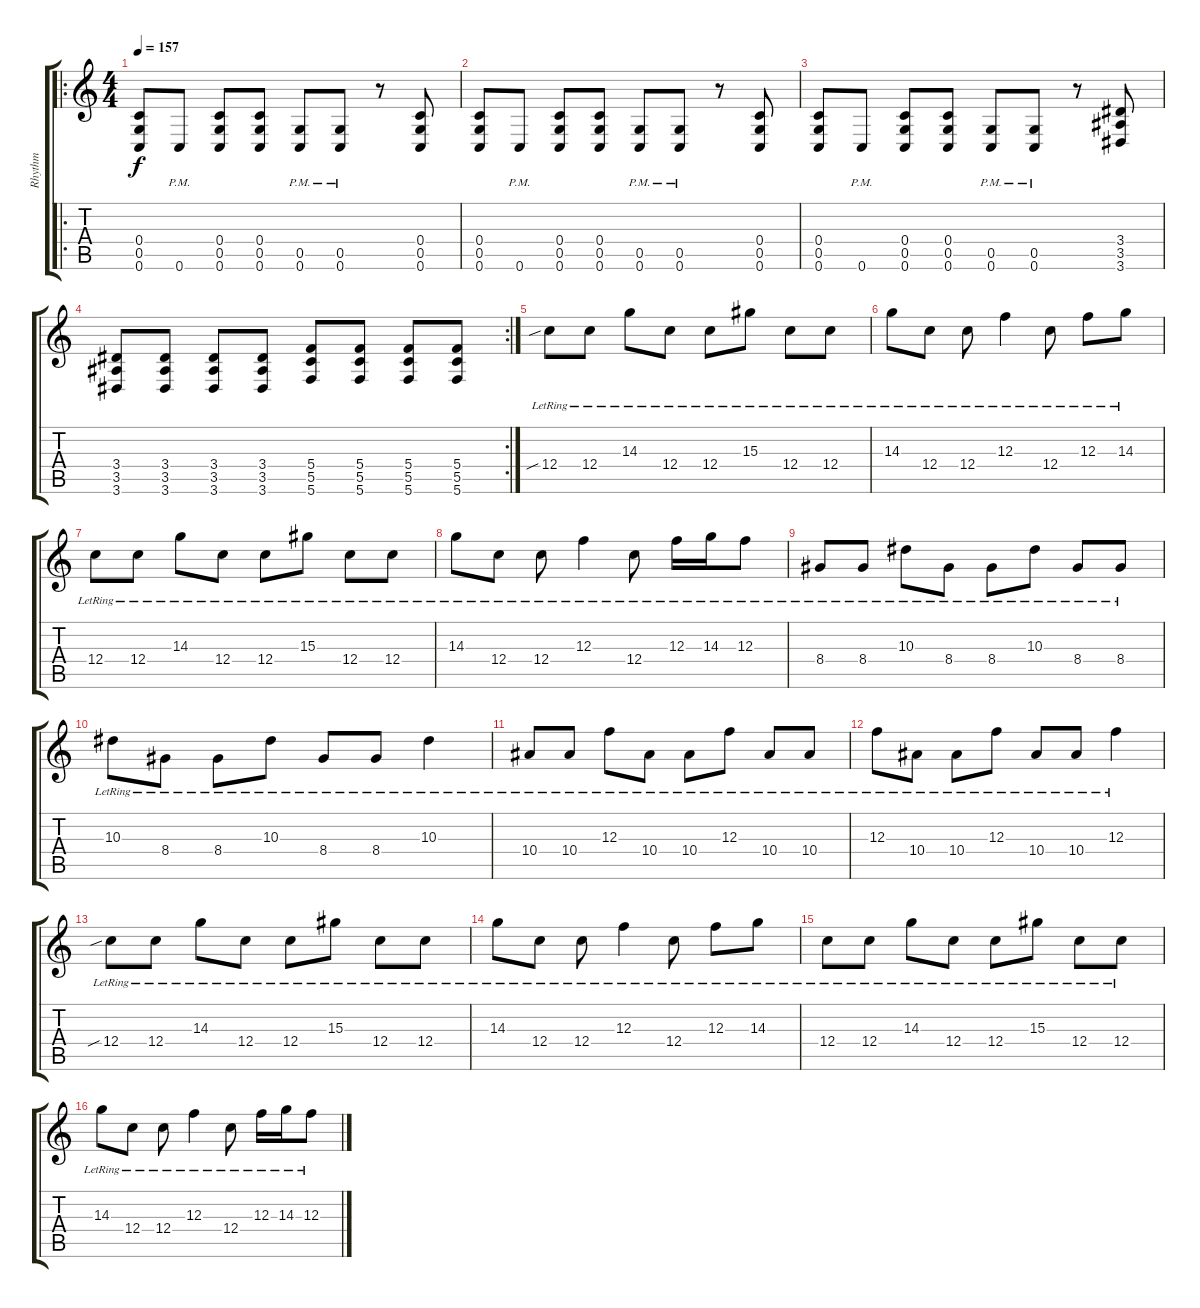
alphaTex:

\track ("Rhythm" "Rhythm") {instrument distortionguitar}
\staff {score tabs}
\tuning (D4 A3 F3 C3 G2 C2) {hide}
\ro
\ts (4 4)
\tempo 157
\clef g2
\ks c
(0.4 0.5 0.6).8{dy f} 0.6{pm}.8 (0.4 0.5 0.6).8 (0.4 0.5 0.6).8 (0.5{pm} 0.6{pm}).8 (0.5{pm} 0.6{pm}).8 r.8 (0.4 0.5 0.6).8 |
(0.4 0.5 0.6).8 0.6{pm}.8 (0.4 0.5 0.6).8 (0.4 0.5 0.6).8 (0.5{pm} 0.6{pm}).8 (0.5{pm} 0.6{pm}).8 r.8 (0.4 0.5 0.6).8 |
(0.4 0.5 0.6).8 0.6{pm}.8 (0.4 0.5 0.6).8 (0.4 0.5 0.6).8 (0.5{pm} 0.6{pm}).8 (0.5{pm} 0.6{pm}).8 r.8 (3.4 3.5 3.6).8 |
\rc 2
(3.4 3.5 3.6).8 (3.4 3.5 3.6).8 (3.4 3.5 3.6).8 (3.4 3.5 3.6).8 (5.4 5.5 5.6).8 (5.4 5.5 5.6).8 (5.4 5.5 5.6).8 (5.4 5.5 5.6).8 |
12.4{sib lr}.8 12.4{lr}.8 14.3{lr}.8 12.4{lr}.8 12.4{lr}.8 15.3{lr}.8 12.4{lr}.8 12.4{lr}.8 |
14.3{lr}.8 12.4{lr}.8 12.4{lr}.8 12.3{lr}.4 12.4{lr}.8 12.3{lr}.8 14.3{lr}.8 |
12.4{lr}.8 12.4{lr}.8 14.3{lr}.8 12.4{lr}.8 12.4{lr}.8 15.3{lr}.8 12.4{lr}.8 12.4{lr}.8 |
14.3{lr}.8 12.4{lr}.8 12.4{lr}.8 12.3{lr}.4 12.4{lr}.8 12.3{lr}.16 14.3{lr}.16 12.3{lr}.8 |
8.4{lr}.8 8.4{lr}.8 10.3{lr}.8 8.4{lr}.8 8.4{lr}.8 10.3{lr}.8 8.4{lr}.8 8.4{lr}.8 |
10.3{lr}.8 8.4{lr}.8 8.4{lr}.8 10.3{lr}.8 8.4{lr}.8 8.4{lr}.8 10.3{lr}.4 |
10.4{lr}.8 10.4{lr}.8 12.3{lr}.8 10.4{lr}.8 10.4{lr}.8 12.3{lr}.8 10.4{lr}.8 10.4{lr}.8 |
12.3{lr}.8 10.4{lr}.8 10.4{lr}.8 12.3{lr}.8 10.4{lr}.8 10.4{lr}.8 12.3{lr}.4 |
12.4{sib lr}.8 12.4{lr}.8 14.3{lr}.8 12.4{lr}.8 12.4{lr}.8 15.3{lr}.8 12.4{lr}.8 12.4{lr}.8 |
14.3{lr}.8 12.4{lr}.8 12.4{lr}.8 12.3{lr}.4 12.4{lr}.8 12.3{lr}.8 14.3{lr}.8 |
12.4{lr}.8 12.4{lr}.8 14.3{lr}.8 12.4{lr}.8 12.4{lr}.8 15.3{lr}.8 12.4{lr}.8 12.4{lr}.8 |
14.3{lr}.8 12.4{lr}.8 12.4{lr}.8 12.3{lr}.4 12.4{lr}.8 12.3{lr}.16 14.3{lr}.16 12.3{lr}.8
